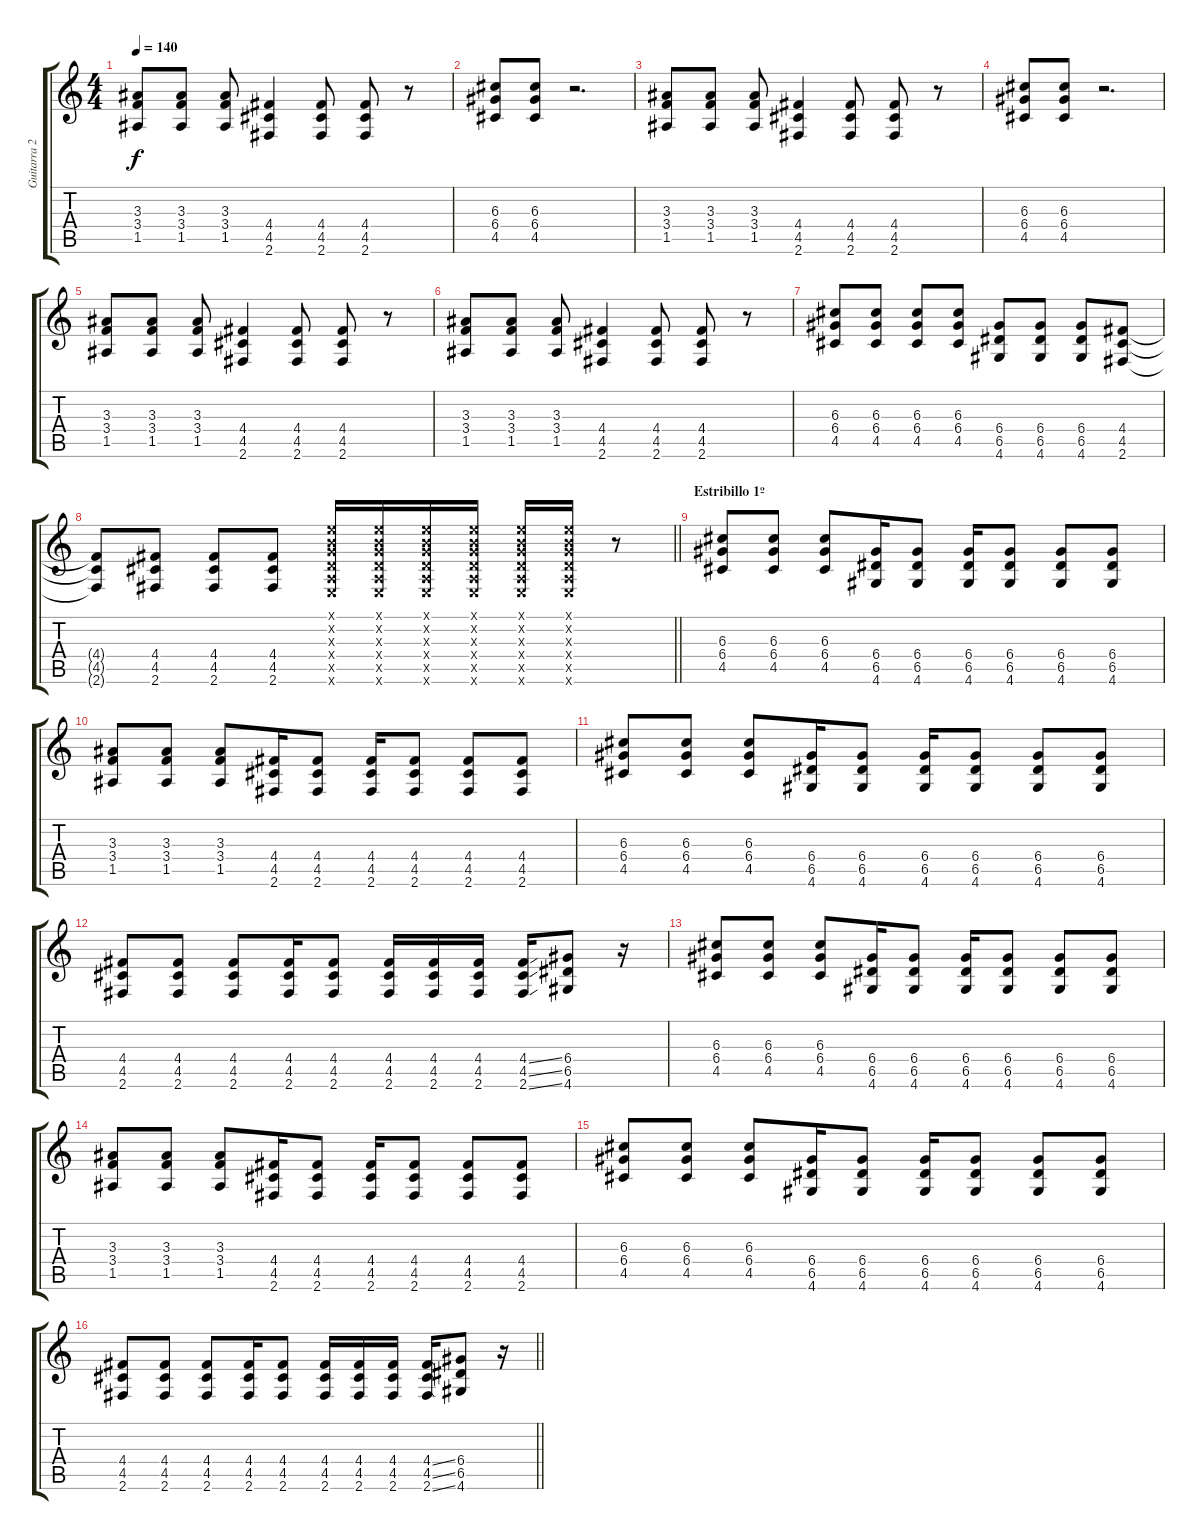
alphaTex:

\track ("Guitarra 2 (Noel)" "Guitarra 2") {instrument distortionguitar}
\staff {score tabs}
\tuning (E4 B3 G3 D3 A2 E2) {hide}
\ts (4 4)
\tempo 140
\clef g2
\ks c
(3.3 3.4 1.5).8{dy f} (3.3 3.4 1.5).8 (3.3 3.4 1.5).8 (4.4 4.5 2.6).4 (4.4 4.5 2.6).8 (4.4 4.5 2.6).8 r.8 |
(6.3 6.4 4.5).8 (6.3 6.4 4.5).8 r.2{d} |
(3.3 3.4 1.5).8 (3.3 3.4 1.5).8 (3.3 3.4 1.5).8 (4.4 4.5 2.6).4 (4.4 4.5 2.6).8 (4.4 4.5 2.6).8 r.8 |
(6.3 6.4 4.5).8 (6.3 6.4 4.5).8 r.2{d} |
(3.3 3.4 1.5).8 (3.3 3.4 1.5).8 (3.3 3.4 1.5).8 (4.4 4.5 2.6).4 (4.4 4.5 2.6).8 (4.4 4.5 2.6).8 r.8 |
(3.3 3.4 1.5).8 (3.3 3.4 1.5).8 (3.3 3.4 1.5).8 (4.4 4.5 2.6).4 (4.4 4.5 2.6).8 (4.4 4.5 2.6).8 r.8 |
(6.3 6.4 4.5).8 (6.3 6.4 4.5).8 (6.3 6.4 4.5).8 (6.3 6.4 4.5).8 (6.4 6.5 4.6).8 (6.4 6.5 4.6).8 (6.4 6.5 4.6).8 (4.4 4.5 2.6).8 |
\barLineRight lightlight
(4.4{t} 4.5{t} 2.6{t}).8 (4.4 4.5 2.6).8 (4.4 4.5 2.6).8 (4.4 4.5 2.6).8 (0.1{x} 0.2{x} 0.3{x} 0.4{x} 0.5{x} 0.6{x}).16 (0.1{x} 0.2{x} 0.3{x} 0.4{x} 0.5{x} 0.6{x}).16 (0.1{x} 0.2{x} 0.3{x} 0.4{x} 0.5{x} 0.6{x}).16 (0.1{x} 0.2{x} 0.3{x} 0.4{x} 0.5{x} 0.6{x}).16 (0.1{x} 0.2{x} 0.3{x} 0.4{x} 0.5{x} 0.6{x}).16 (0.1{x} 0.2{x} 0.3{x} 0.4{x} 0.5{x} 0.6{x}).16 r.8 |
\section ("" "Estribillo 1º")
(6.3 6.4 4.5).8 (6.3 6.4 4.5).8 (6.3 6.4 4.5).8 (6.4 6.5 4.6).16 (6.4 6.5 4.6).8 (6.4 6.5 4.6).16 (6.4 6.5 4.6).8 (6.4 6.5 4.6).8 (6.4 6.5 4.6).8 |
(3.3 3.4 1.5).8 (3.3 3.4 1.5).8 (3.3 3.4 1.5).8 (4.4 4.5 2.6).16 (4.4 4.5 2.6).8 (4.4 4.5 2.6).16 (4.4 4.5 2.6).8 (4.4 4.5 2.6).8 (4.4 4.5 2.6).8 |
(6.3 6.4 4.5).8 (6.3 6.4 4.5).8 (6.3 6.4 4.5).8 (6.4 6.5 4.6).16 (6.4 6.5 4.6).8 (6.4 6.5 4.6).16 (6.4 6.5 4.6).8 (6.4 6.5 4.6).8 (6.4 6.5 4.6).8 |
(4.4 4.5 2.6).8 (4.4 4.5 2.6).8 (4.4 4.5 2.6).8 (4.4 4.5 2.6).16 (4.4 4.5 2.6).8 (4.4 4.5 2.6).16 (4.4 4.5 2.6).16 (4.4 4.5 2.6).16 (4.4{ss} 4.5{ss} 2.6{ss}).16 (6.4 6.5 4.6).8 r.16 |
(6.3 6.4 4.5).8 (6.3 6.4 4.5).8 (6.3 6.4 4.5).8 (6.4 6.5 4.6).16 (6.4 6.5 4.6).8 (6.4 6.5 4.6).16 (6.4 6.5 4.6).8 (6.4 6.5 4.6).8 (6.4 6.5 4.6).8 |
(3.3 3.4 1.5).8 (3.3 3.4 1.5).8 (3.3 3.4 1.5).8 (4.4 4.5 2.6).16 (4.4 4.5 2.6).8 (4.4 4.5 2.6).16 (4.4 4.5 2.6).8 (4.4 4.5 2.6).8 (4.4 4.5 2.6).8 |
(6.3 6.4 4.5).8 (6.3 6.4 4.5).8 (6.3 6.4 4.5).8 (6.4 6.5 4.6).16 (6.4 6.5 4.6).8 (6.4 6.5 4.6).16 (6.4 6.5 4.6).8 (6.4 6.5 4.6).8 (6.4 6.5 4.6).8 |
\barLineRight lightlight
(4.4 4.5 2.6).8 (4.4 4.5 2.6).8 (4.4 4.5 2.6).8 (4.4 4.5 2.6).16 (4.4 4.5 2.6).8 (4.4 4.5 2.6).16 (4.4 4.5 2.6).16 (4.4 4.5 2.6).16 (4.4{ss} 4.5{ss} 2.6{ss}).16 (6.4 6.5 4.6).8 r.16
